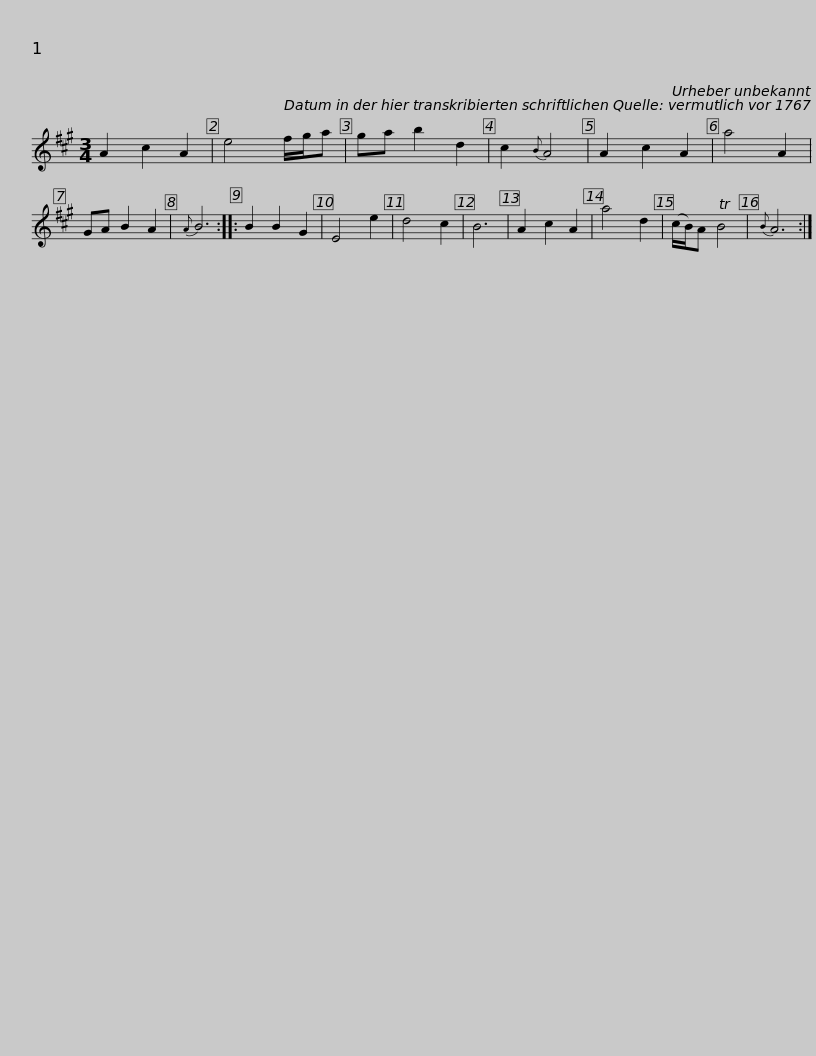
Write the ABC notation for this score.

X:1
L:1/8
M:3/4
I:linebreak $
K:A
V:1 treble
V:1
 A2 c2 A2 | e4 f/g/a | ga b2 d2 | c2{B} A4 | A2 c2 A2 | %5
 a4 A2 | GA B2 A2 |{A} B6 :: B2 B2 G2 | E4 e2 | %10
 d4 c2 | B6 |$ A2 c2 A2 | a4 d2 | (c/B/)A TB4 | %15
{B} A6 :| %16
